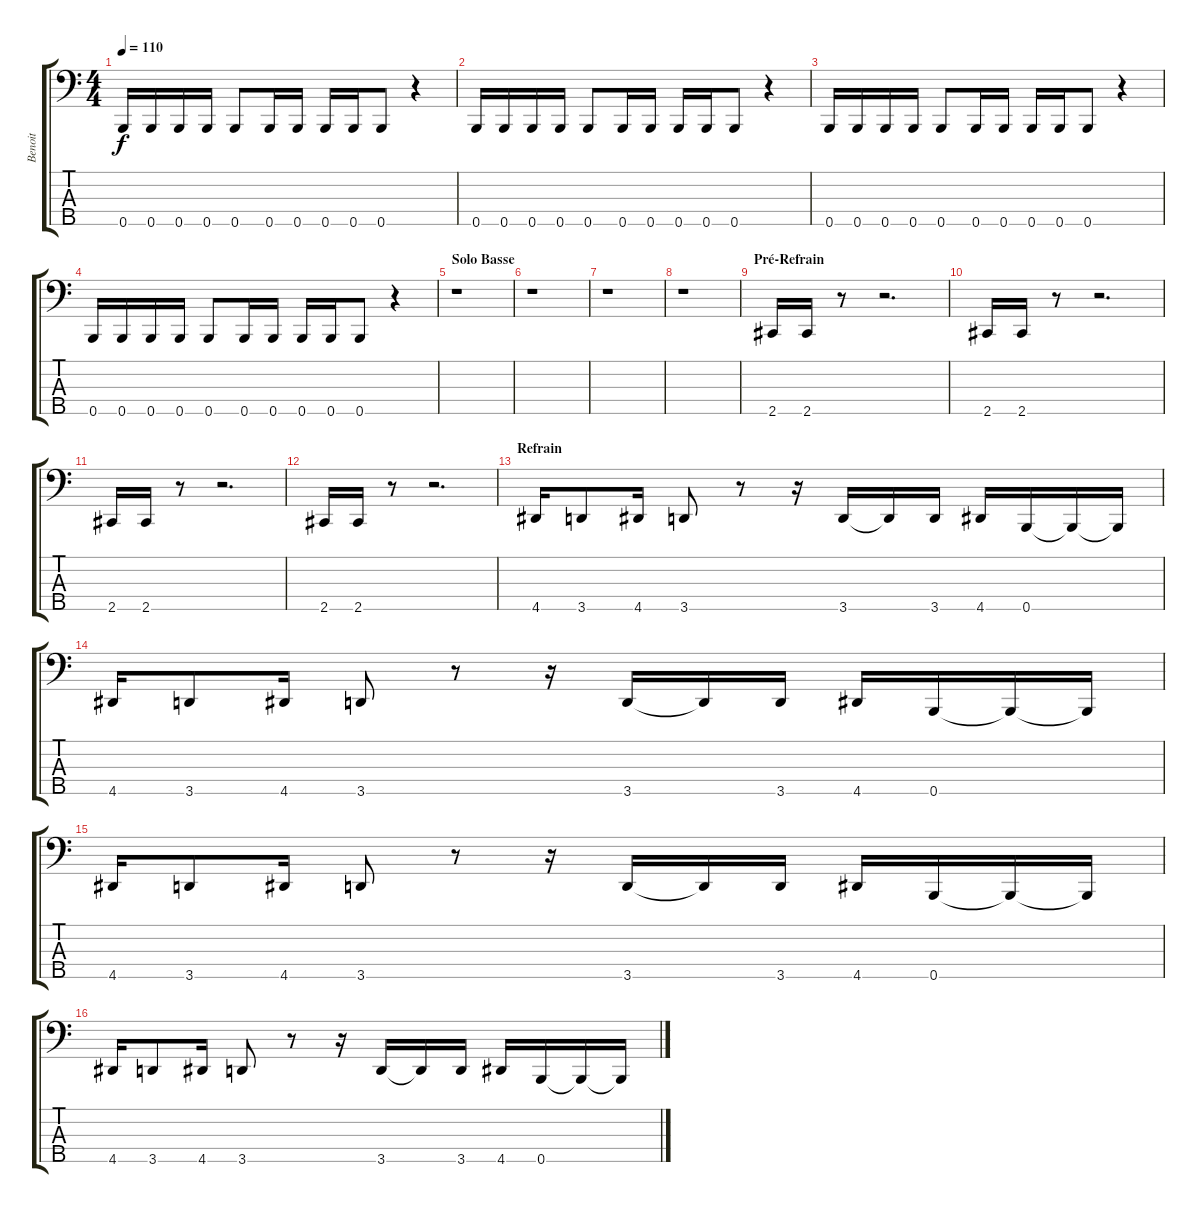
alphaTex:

\track ("Benoit" "Benoit") {instrument electricbassfinger}
\staff {score tabs}
\tuning (G2 D2 A1 E1 B0) {hide}
\ts (4 4)
\tempo 110
\clef f4
\ks c
0.5.16{dy f} 0.5.16 0.5.16 0.5.16 0.5.8 0.5.16 0.5.16 0.5.16 0.5.16 0.5.8 r.4 |
0.5.16 0.5.16 0.5.16 0.5.16 0.5.8 0.5.16 0.5.16 0.5.16 0.5.16 0.5.8 r.4 |
0.5.16 0.5.16 0.5.16 0.5.16 0.5.8 0.5.16 0.5.16 0.5.16 0.5.16 0.5.8 r.4 |
0.5.16 0.5.16 0.5.16 0.5.16 0.5.8 0.5.16 0.5.16 0.5.16 0.5.16 0.5.8 r.4 |
\section ("" "Solo Basse")
r.1 |
r.1 |
r.1 |
r.1 |
\section ("" "Pré-Refrain")
2.5.16 2.5.16 r.8 r.2{d} |
2.5.16 2.5.16 r.8 r.2{d} |
2.5.16 2.5.16 r.8 r.2{d} |
2.5.16 2.5.16 r.8 r.2{d} |
\section ("" "Refrain")
4.5.16 3.5.8 4.5.16 3.5.8 r.8 r.16 3.5.16 3.5{t}.16 3.5.16 4.5.16 0.5.16 0.5{t}.16 0.5{t}.16 |
4.5.16 3.5.8 4.5.16 3.5.8 r.8 r.16 3.5.16 3.5{t}.16 3.5.16 4.5.16 0.5.16 0.5{t}.16 0.5{t}.16 |
4.5.16 3.5.8 4.5.16 3.5.8 r.8 r.16 3.5.16 3.5{t}.16 3.5.16 4.5.16 0.5.16 0.5{t}.16 0.5{t}.16 |
4.5.16 3.5.8 4.5.16 3.5.8 r.8 r.16 3.5.16 3.5{t}.16 3.5.16 4.5.16 0.5.16 0.5{t}.16 0.5{t}.16
